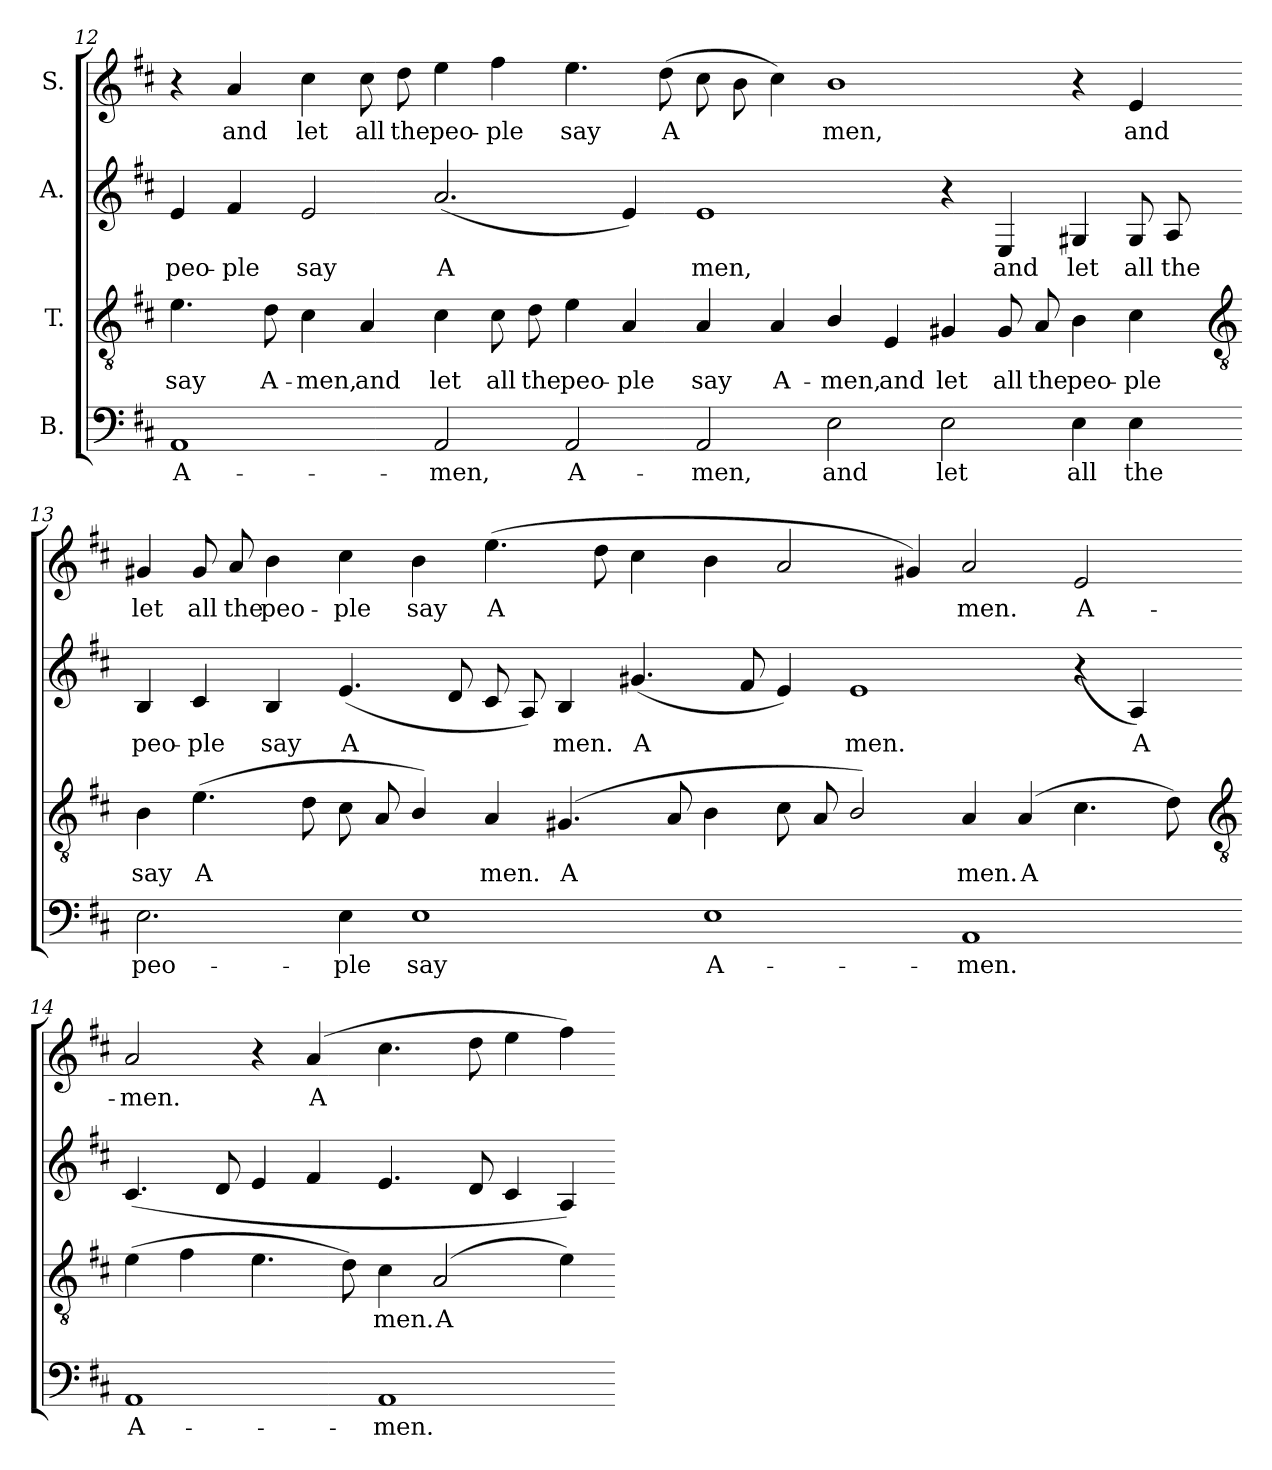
**kern	**text	**kern	**text	**kern	**text	**kern	**text
*part4	*part4	*part3	*part3	*part2	*part2	*part1	*part1
*staff4	*staff4	*staff3	*staff3	*staff2	*staff2	*staff1	*staff1
*I"B.	*	*I"T.	*	*I"A.	*	*I"S.	*
!!LO:LB:g=z
*clefF4	*	*clefGv2	*	*clefG2	*	*clefG2	*
*k[f#c#]	*	*k[f#c#]	*	*k[f#c#]	*	*k[f#c#]	*
*D:	*	*D:	*	*D:	*	*D:	*
=12	=12	=12	=12	=12	=12	=12	=12
!	!LO:LY:b	!	!LO:LY:b	!	!LO:LY:b	!	!
1AA	A-	4.e	say	4e	peo-	4r	.
!	!	!	!	!	!LO:LY:b	!	!LO:LY:b
.	.	.	.	4f#	-ple	4a	and
!	!	!	!LO:LY:b	!	!	!	!
.	.	8d	A-	.	.	.	.
!	!	!	!LO:LY:b	!	!LO:LY:b	!	!LO:LY:b
.	.	4c#	-men,	2e	say	4cc#	let
!	!	!	!LO:LY:b	!	!	!	!LO:LY:b
.	.	4A	and	.	.	8cc#	all
!	!	!	!	!	!	!	!LO:LY:b
.	.	.	.	.	.	8dd	the
!	!LO:LY:b	!	!LO:LY:b	!	!LO:LY:b	!	!LO:LY:b
2AA	-men,	4c#	let	(<2.a	A	4ee	peo-
!	!	!	!LO:LY:b	!	!	!	!LO:LY:b
.	.	8c#	all	.	.	4ff#	-ple
!	!	!	!LO:LY:b	!	!	!	!
.	.	8d	the	.	.	.	.
!	!LO:LY:b	!	!LO:LY:b	!	!	!	!LO:LY:b
2AA	A-	4e	peo-	.	.	4.ee	say
!	!	!	!LO:LY:b	!	!	!	!
.	.	4A	-ple	4e)	.	.	.
!	!	!	!	!	!	!	!LO:LY:b
.	.	.	.	.	.	(>8dd	A
!	!LO:LY:b	!	!LO:LY:b	!	!LO:LY:b	!	!
2AA	-men,	4A	say	1e	men,	8cc#	.
.	.	.	.	.	.	8b	.
!	!	!	!LO:LY:b	!	!	!	!
.	.	4A	A-	.	.	4cc#)	.
!	!LO:LY:b	!	!LO:LY:b	!	!	!	!LO:LY:b
2E	and	4B/	-men,	.	.	1b	men,
!	!	!	!LO:LY:b	!	!	!	!
.	.	4E	and	.	.	.	.
!	!LO:LY:b	!	!LO:LY:b	!	!	!	!
2E	let	4G#X	let	4r	.	.	.
!	!	!	!LO:LY:b	!	!LO:LY:b	!	!
.	.	8G#	all	4E	and	.	.
!	!	!	!LO:LY:b	!	!	!	!
.	.	8A	the	.	.	.	.
!	!LO:LY:b	!	!LO:LY:b	!	!LO:LY:b	!	!
4E	all	4B	peo-	4G#X	let	4r	.
!	!LO:LY:b	!	!LO:LY:b	!	!LO:LY:b	!	!LO:LY:b
4E	the	4c#	-ple	8G#	all	4e	and
!	!	!	!	!	!LO:LY:b	!	!
.	.	.	.	8A	the	.	.
!!LO:LB:g=z
=13-	=13-	=13-	=13-	=13-	=13-	=13-	=13-
*	*	*clefGv2	*	*	*	*	*
!	!LO:LY:b	!	!LO:LY:b	!	!LO:LY:b	!	!LO:LY:b
2.E	peo-	4B	say	4B	peo-	4g#X	let
!	!	!	!LO:LY:b	!	!LO:LY:b	!	!LO:LY:b
.	.	(<4.e	A	4c#	-ple	8g#	all
!	!	!	!	!	!	!	!LO:LY:b
.	.	.	.	.	.	8a	the
!	!	!	!	!	!LO:LY:b	!	!LO:LY:b
.	.	.	.	4B	say	4b	peo-
.	.	8d	.	.	.	.	.
!	!LO:LY:b	!	!	!	!LO:LY:b	!	!LO:LY:b
4E	-ple	8c#	.	(<4.e	A	4cc#	-ple
.	.	8A	.	.	.	.	.
!	!LO:LY:b	!	!	!	!	!	!LO:LY:b
1E	say	4B/)	.	.	.	4b	say
.	.	.	.	8d	.	.	.
!	!	!	!LO:LY:b	!	!	!	!LO:LY:b
.	.	4A	men.	8c#	.	(>4.ee	A
.	.	.	.	8A)	.	.	.
!	!	!	!LO:LY:b	!	!LO:LY:b	!	!
.	.	(<4.G#X	A	4B	men.	.	.
.	.	.	.	.	.	8dd	.
!	!	!	!	!	!LO:LY:b	!	!
.	.	.	.	(<4.g#X	A	4cc#	.
.	.	8A	.	.	.	.	.
!	!LO:LY:b	!	!	!	!	!	!
1E	A-	4B	.	.	.	4b	.
.	.	.	.	8f#	.	.	.
.	.	8c#	.	4e)	.	2a	.
.	.	8A/	.	.	.	.	.
!	!	!	!	!	!LO:LY:b	!	!
.	.	2B/)	.	1e	men.	.	.
.	.	.	.	.	.	4g#X)	.
!	!LO:LY:b	!	!LO:LY:b	!	!	!	!LO:LY:b
1AA	-men.	4A	men.	.	.	2a	men.
!	!	!	!LO:LY:b	!	!	!	!
.	.	(>4A	A	.	.	.	.
!	!	!	!	!	!	!	!LO:LY:b
.	.	4.c#	.	(<4r	.	2e	A-
!	!	!	!	!	!LO:LY:b	!	!
.	.	.	.	4A)	A	.	.
.	.	8d)	.	.	.	.	.
!!LO:LB:g=z
=14-	=14-	=14-	=14-	=14-	=14-	=14-	=14-
*	*	*clefGv2	*	*	*	*	*
!	!LO:LY:b	!	!	!	!	!	!LO:LY:b
1AA	A-	(>4e	.	(<4.c#	.	2a	-men.
.	.	4f#	.	.	.	.	.
.	.	.	.	8d	.	.	.
.	.	4.e	.	4e	.	4r	.
!	!	!	!	!	!	!	!LO:LY:b
.	.	.	.	4f#	.	(>4a	A
.	.	8d)	.	.	.	.	.
!	!LO:LY:b	!	!LO:LY:b	!	!	!	!
1AA	-men.	4c#	men.	4.e	.	4.cc#	.
!	!	!	!LO:LY:b	!	!	!	!
.	.	(>2A	A	.	.	.	.
.	.	.	.	8d	.	8dd	.
.	.	.	.	4c#	.	4ee	.
.	.	4e)	.	4A)	.	4ff#)	.
=-	=-	=-	=-	=-	=-	=-	=-
*-	*-	*-	*-	*-	*-	*-	*-
